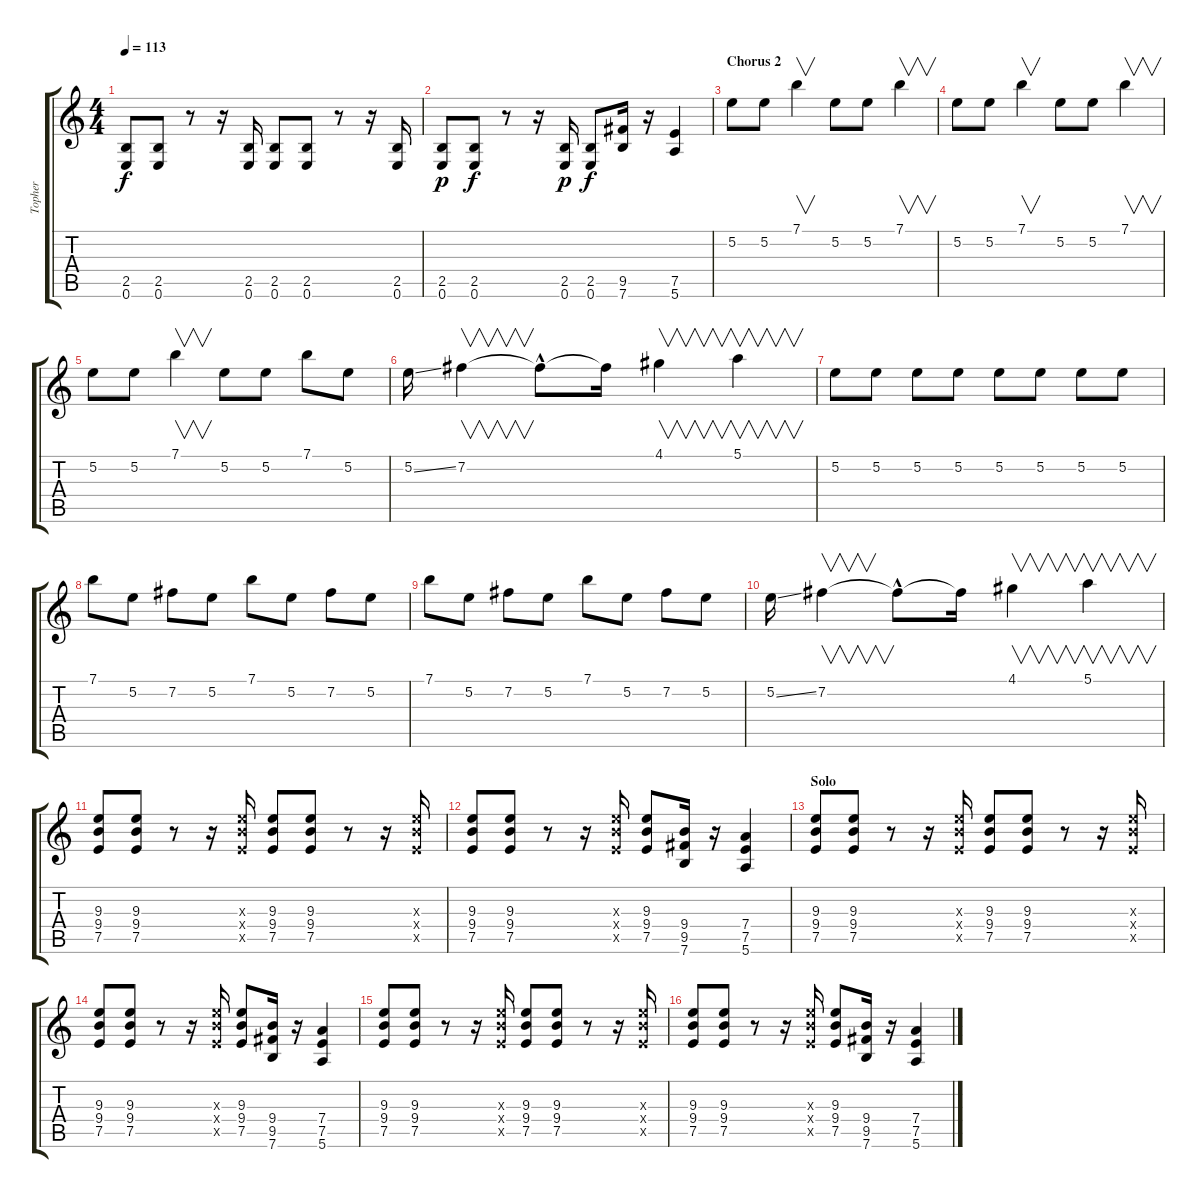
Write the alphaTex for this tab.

\track ("Topher" "Topher") {instrument distortionguitar}
\staff {score tabs}
\tuning (E4 B3 G3 D3 A2 E2) {hide}
\ts (4 4)
\tempo 113
\clef g2
\ks c
(2.5 0.6).8{dy f} (2.5 0.6).8 r.8 r.16 (2.5 0.6).16 (2.5 0.6).8 (2.5 0.6).8 r.8 r.16 (2.5 0.6).16 |
(2.5 0.6).8{dy p} (2.5 0.6).8{dy f} r.8 r.16 (2.5 0.6).16{dy p} (2.5 0.6).8{dy f} (9.5 7.6).16 r.16 (7.5 5.6).4 |
\section ("" "Chorus 2")
5.2.8 5.2.8 7.1.4{v} 5.2.8 5.2.8 7.1.4{v} |
5.2.8 5.2.8 7.1.4{v} 5.2.8 5.2.8 7.1.4{v} |
5.2.8 5.2.8 7.1.4{v} 5.2.8 5.2.8 7.1.8 5.2.8 |
5.2{ss}.16 7.2.4{v} 7.2{hac t}.8 7.2{t}.16 4.1.4{v} 5.1.4{v} |
5.2.8 5.2.8 5.2.8 5.2.8 5.2.8 5.2.8 5.2.8 5.2.8 |
7.1.8 5.2.8 7.2.8 5.2.8 7.1.8 5.2.8 7.2.8 5.2.8 |
7.1.8 5.2.8 7.2.8 5.2.8 7.1.8 5.2.8 7.2.8 5.2.8 |
5.2{ss}.16 7.2.4{v} 7.2{hac t}.8 7.2{t}.16 4.1.4{v} 5.1.4{v} |
(9.3 9.4 7.5).8 (9.3 9.4 7.5).8 r.8 r.16 (9.3{x} 9.4{x} 7.5{x}).16 (9.3 9.4 7.5).8 (9.3 9.4 7.5).8 r.8 r.16 (9.3{x} 9.4{x} 7.5{x}).16 |
(9.3 9.4 7.5).8 (9.3 9.4 7.5).8 r.8 r.16 (9.3{x} 9.4{x} 7.5{x}).16 (9.3 9.4 7.5).8 (9.4 9.5 7.6).16 r.16 (7.4 7.5 5.6).4 |
\section ("" "Solo")
(9.3 9.4 7.5).8 (9.3 9.4 7.5).8 r.8 r.16 (9.3{x} 9.4{x} 7.5{x}).16 (9.3 9.4 7.5).8 (9.3 9.4 7.5).8 r.8 r.16 (9.3{x} 9.4{x} 7.5{x}).16 |
(9.3 9.4 7.5).8 (9.3 9.4 7.5).8 r.8 r.16 (9.3{x} 9.4{x} 7.5{x}).16 (9.3 9.4 7.5).8 (9.4 9.5 7.6).16 r.16 (7.4 7.5 5.6).4 |
(9.3 9.4 7.5).8 (9.3 9.4 7.5).8 r.8 r.16 (9.3{x} 9.4{x} 7.5{x}).16 (9.3 9.4 7.5).8 (9.3 9.4 7.5).8 r.8 r.16 (9.3{x} 9.4{x} 7.5{x}).16 |
(9.3 9.4 7.5).8 (9.3 9.4 7.5).8 r.8 r.16 (9.3{x} 9.4{x} 7.5{x}).16 (9.3 9.4 7.5).8 (9.4 9.5 7.6).16 r.16 (7.4 7.5 5.6).4
